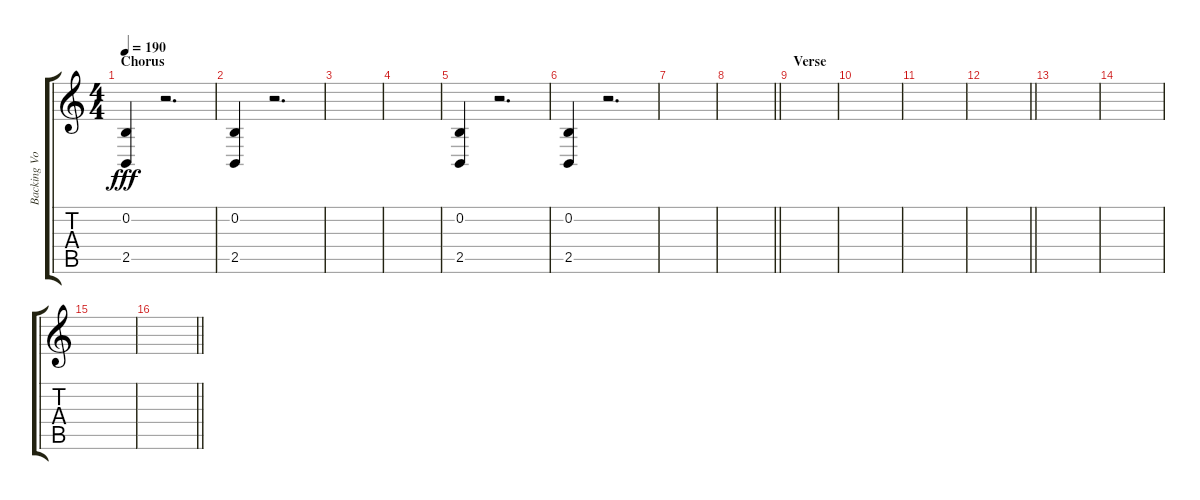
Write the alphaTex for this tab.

\track ("Backing Vocal" "Backing Vo") {instrument altosax}
\staff {score tabs}
\tuning (E4 B3 G3 D3 A2 E2) {hide}
\ts (4 4)
\section ("" "Chorus")
\tempo 190
\clef g2
\ks c
(0.2 2.5).4{dy fff} r.2{d} |
(0.2 2.5).4 r.2{d} |
|
|
(0.2 2.5).4 r.2{d} |
(0.2 2.5).4 r.2{d} |
|
\barLineRight lightlight
|
\section ("" "Verse")
|
|
|
\barLineRight lightlight
|
|
|
|
\barLineRight lightlight
